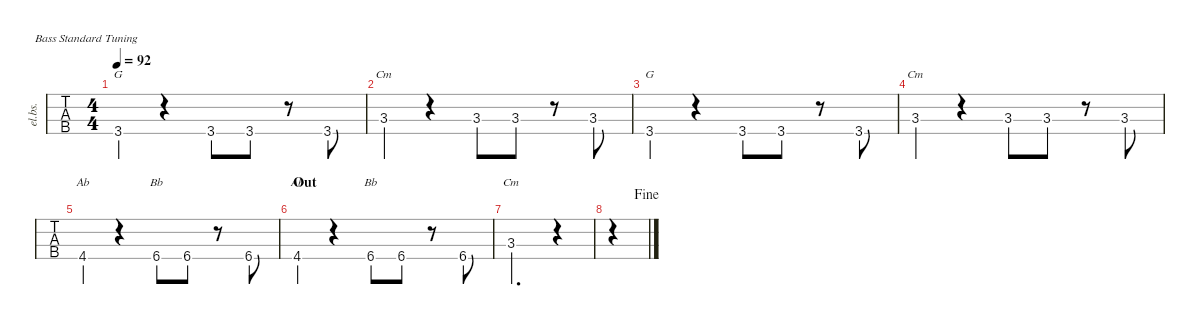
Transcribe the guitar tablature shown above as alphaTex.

\defaultSystemsLayout 4
\hideDynamics
\bracketExtendMode nobrackets
\track ("Electric Bass" "el.bs.") {defaultSystemsLayout 4 instrument electricbassfinger}
\staff {tabs}
\tuning (G2 D2 A1 E1)
\chord ("Cm" x x 3 x) {showdiagram false showfingering false}
\chord ("Bb" x x x 6) {firstfret 6 showdiagram false showfingering false}
\chord ("G" x x x 3) {showdiagram false showfingering false}
\chord ("Ab" x x x 3) {showdiagram false showfingering false}
\chord ("Ab" x x 3 x) {showdiagram false showfingering false}
\ts (4 4)
\tempo 92
\clef f4
\ks c
3.4.4{ch "G" dy mf} r.4 3.4{st}.8 3.4.8 r.8 3.4.8 |
3.3.4{ch "Cm"} r.4 3.3{st}.8 3.3.8 r.8 3.3.8 |
3.4.4{ch "G"} r.4 3.4{st}.8 3.4.8 r.8 3.4.8 |
3.3.4{ch "Cm"} r.4 3.3{st}.8 3.3.8 r.8 3.3.8 |
4.4{acc #}.4{ch "Ab"} r.4 6.4{st acc #}.8{ch "Bb"} 6.4{acc #}.8 r.8 6.4{acc #}.8 |
\section ("" "Out")
4.4{acc #}.4{ch "Ab"} r.4 6.4{st acc #}.8{ch "Bb"} 6.4{acc #}.8 r.8 6.4{acc #}.8 |
3.3.2{d ch "Cm"} r.4 |
\jump fine
